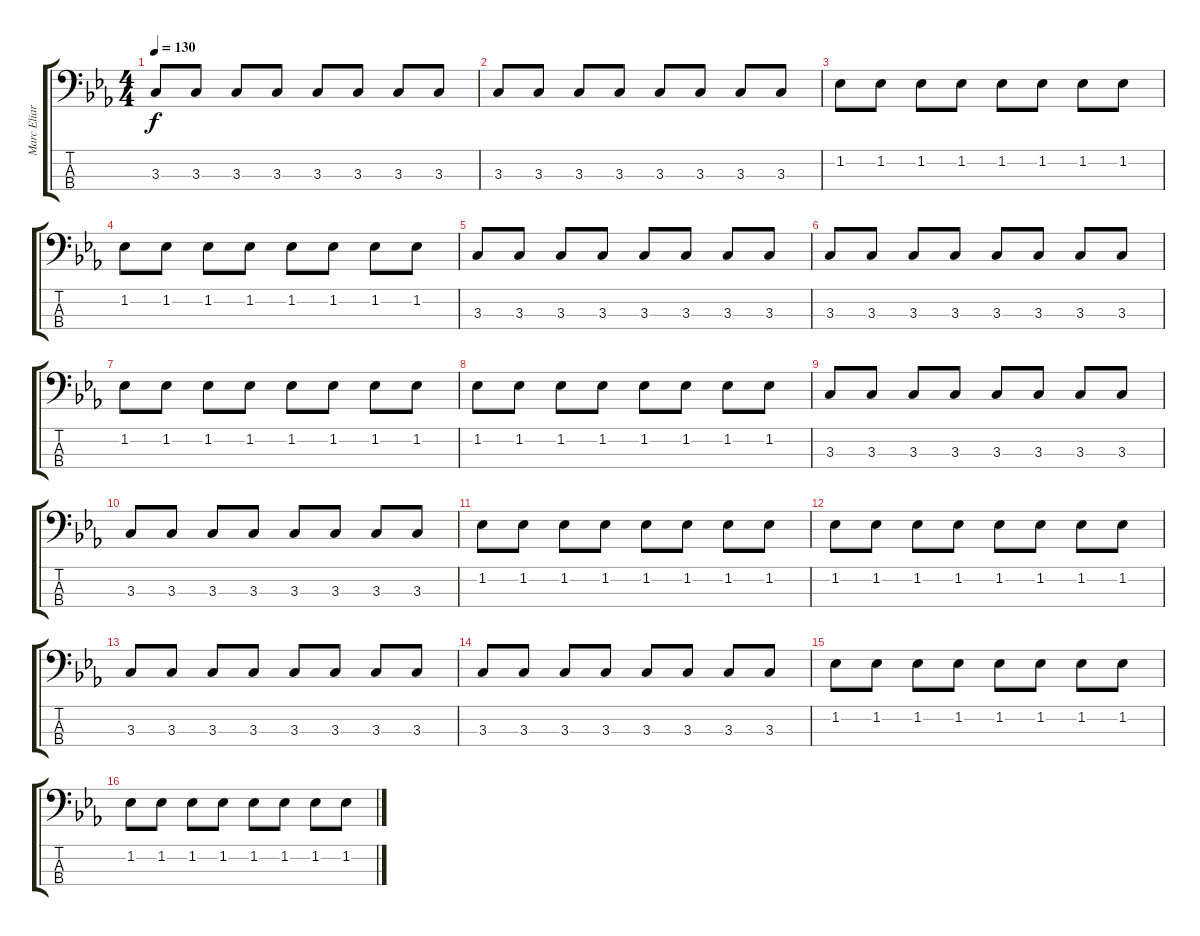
\track ("Marc Eliard " "Marc Eliar") {instrument electricbassfinger}
\staff {score tabs}
\tuning (G2 D2 A1 E1) {hide}
\ts (4 4)
\tempo 130
\clef f4
\ks eb
3.3.8{dy f} 3.3.8 3.3.8 3.3.8 3.3.8 3.3.8 3.3.8 3.3.8 |
3.3.8 3.3.8 3.3.8 3.3.8 3.3.8 3.3.8 3.3.8 3.3.8 |
1.2.8 1.2.8 1.2.8 1.2.8 1.2.8 1.2.8 1.2.8 1.2.8 |
1.2.8 1.2.8 1.2.8 1.2.8 1.2.8 1.2.8 1.2.8 1.2.8 |
3.3.8 3.3.8 3.3.8 3.3.8 3.3.8 3.3.8 3.3.8 3.3.8 |
3.3.8 3.3.8 3.3.8 3.3.8 3.3.8 3.3.8 3.3.8 3.3.8 |
1.2.8 1.2.8 1.2.8 1.2.8 1.2.8 1.2.8 1.2.8 1.2.8 |
1.2.8 1.2.8 1.2.8 1.2.8 1.2.8 1.2.8 1.2.8 1.2.8 |
3.3.8 3.3.8 3.3.8 3.3.8 3.3.8 3.3.8 3.3.8 3.3.8 |
3.3.8 3.3.8 3.3.8 3.3.8 3.3.8 3.3.8 3.3.8 3.3.8 |
1.2.8 1.2.8 1.2.8 1.2.8 1.2.8 1.2.8 1.2.8 1.2.8 |
1.2.8 1.2.8 1.2.8 1.2.8 1.2.8 1.2.8 1.2.8 1.2.8 |
3.3.8 3.3.8 3.3.8 3.3.8 3.3.8 3.3.8 3.3.8 3.3.8 |
3.3.8 3.3.8 3.3.8 3.3.8 3.3.8 3.3.8 3.3.8 3.3.8 |
1.2.8 1.2.8 1.2.8 1.2.8 1.2.8 1.2.8 1.2.8 1.2.8 |
1.2.8 1.2.8 1.2.8 1.2.8 1.2.8 1.2.8 1.2.8 1.2.8
